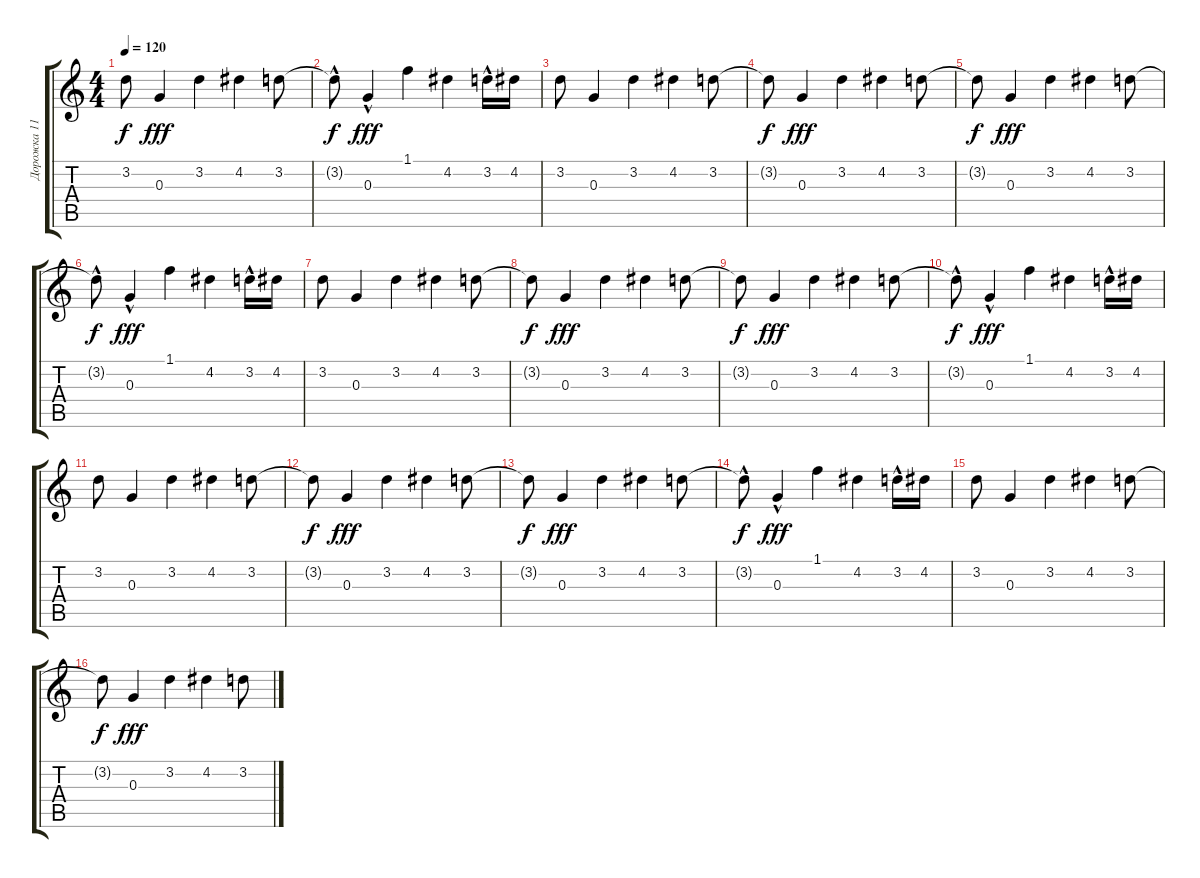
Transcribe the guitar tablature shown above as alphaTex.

\track ("Дорожка 11" "Дорожка 11") {instrument overdrivenguitar}
\staff {score tabs}
\tuning (E4 B3 G3 D3 A2 E2) {hide}
\ts (4 4)
\tempo 120
\clef g2
\ks c
3.2{t}.8{dy f} 0.3.4{dy fff} 3.2.4 4.2.4 3.2.8 |
3.2{hac t}.8{dy f} 0.3{hac}.4{dy fff} 1.1.4 4.2.4 3.2{hac}.16 4.2.16 |
3.2.8 0.3.4 3.2.4 4.2.4 3.2.8 |
3.2{t}.8{dy f} 0.3.4{dy fff} 3.2.4 4.2.4 3.2.8 |
3.2{t}.8{dy f} 0.3.4{dy fff} 3.2.4 4.2.4 3.2.8 |
3.2{hac t}.8{dy f} 0.3{hac}.4{dy fff} 1.1.4 4.2.4 3.2{hac}.16 4.2.16 |
3.2.8 0.3.4 3.2.4 4.2.4 3.2.8 |
3.2{t}.8{dy f} 0.3.4{dy fff} 3.2.4 4.2.4 3.2.8 |
3.2{t}.8{dy f} 0.3.4{dy fff} 3.2.4 4.2.4 3.2.8 |
3.2{hac t}.8{dy f} 0.3{hac}.4{dy fff} 1.1.4 4.2.4 3.2{hac}.16 4.2.16 |
3.2.8 0.3.4 3.2.4 4.2.4 3.2.8 |
3.2{t}.8{dy f} 0.3.4{dy fff} 3.2.4 4.2.4 3.2.8 |
3.2{t}.8{dy f} 0.3.4{dy fff} 3.2.4 4.2.4 3.2.8 |
3.2{hac t}.8{dy f} 0.3{hac}.4{dy fff} 1.1.4 4.2.4 3.2{hac}.16 4.2.16 |
3.2.8 0.3.4 3.2.4 4.2.4 3.2.8 |
3.2{t}.8{dy f} 0.3.4{dy fff} 3.2.4 4.2.4 3.2.8
